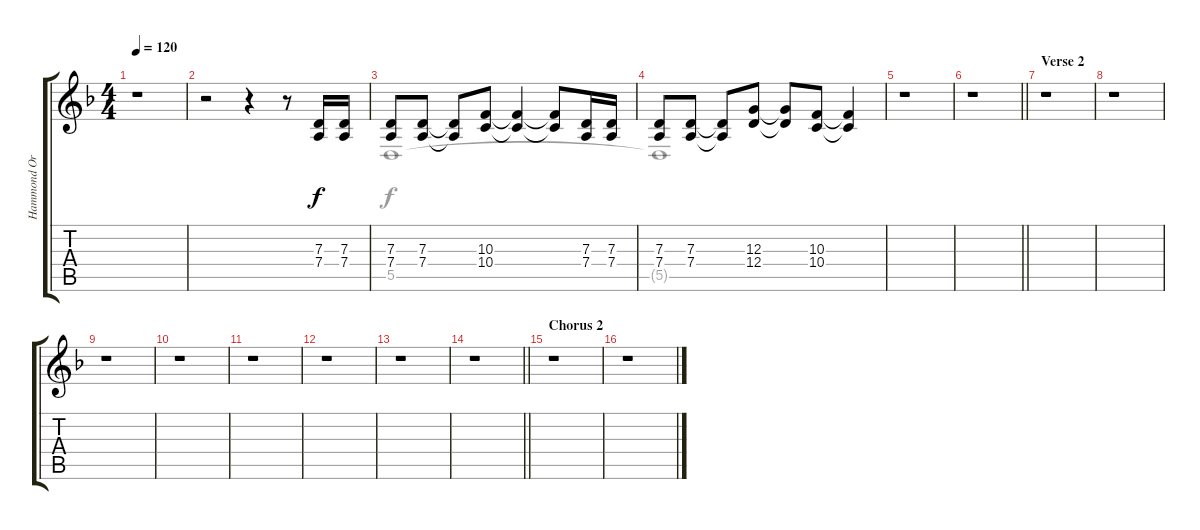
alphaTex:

\track ("Hammond Organ" "Hammond Or") {instrument churchorgan}
\staff {score tabs}
\tuning (E4 B3 G3 D3 A2 D2) {hide}
\voice
\ts (4 4)
\tempo 120
\clef g2
\ks dminor
r.1{dy f} |
r.2 r.4 r.8 (7.3 7.4).16 (7.3 7.4).16 |
(7.3 7.4).8 (7.3 7.4).8 (7.3{t} 7.4{t}).8 (10.3 10.4).8 (10.3{t} 10.4{t}).4 (10.3{t} 10.4{t}).8 (7.3 7.4).16 (7.3 7.4).16 |
(7.3 7.4).8 (7.3 7.4).8 (7.3{t} 7.4{t}).8 (12.3 12.4).8 (12.3{t} 12.4{t}).8 (10.3 10.4).8 (10.3{t} 10.4{t}).4 |
r.1 |
\barLineRight lightlight
r.1 |
\section ("" "Verse 2")
r.1 |
r.1 |
r.1 |
r.1 |
r.1 |
r.1 |
r.1 |
\barLineRight lightlight
r.1 |
\section ("" "Chorus 2")
r.1 |
r.1
\voice
\clef g2
\ottava regular
\simile none
\ks dminor
|
|
5.5.1 |
5.5{t}.1 |
|
\barLineRight lightlight
|
|
|
|
|
|
|
|
\barLineRight lightlight
|
|
